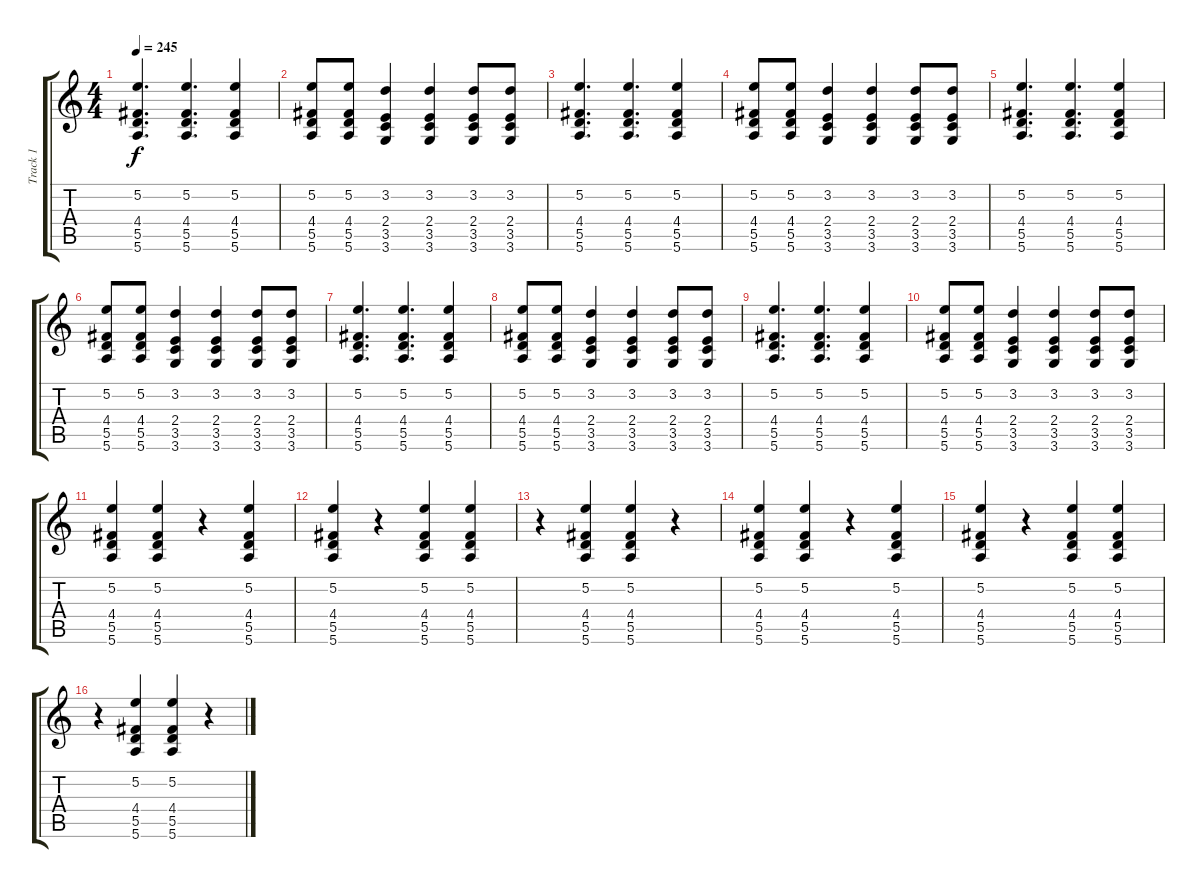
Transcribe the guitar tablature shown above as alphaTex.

\track ("Track 1" "Track 1") {instrument acousticguitarsteel}
\staff {score tabs}
\tuning (E4 B3 G3 D3 A2 E2) {hide}
\ts (4 4)
\tempo 245
\clef g2
\ks c
(5.2 4.4 5.5 5.6).4{d dy f} (5.2 4.4 5.5 5.6).4{d} (5.2 4.4 5.5 5.6).4 |
(5.2 4.4 5.5 5.6).8 (5.2 4.4 5.5 5.6).8 (3.2 2.4 3.5 3.6).4 (3.2 2.4 3.5 3.6).4 (3.2 2.4 3.5 3.6).8 (3.2 2.4 3.5 3.6).8 |
(5.2 4.4 5.5 5.6).4{d} (5.2 4.4 5.5 5.6).4{d} (5.2 4.4 5.5 5.6).4 |
(5.2 4.4 5.5 5.6).8 (5.2 4.4 5.5 5.6).8 (3.2 2.4 3.5 3.6).4 (3.2 2.4 3.5 3.6).4 (3.2 2.4 3.5 3.6).8 (3.2 2.4 3.5 3.6).8 |
(5.2 4.4 5.5 5.6).4{d} (5.2 4.4 5.5 5.6).4{d} (5.2 4.4 5.5 5.6).4 |
(5.2 4.4 5.5 5.6).8 (5.2 4.4 5.5 5.6).8 (3.2 2.4 3.5 3.6).4 (3.2 2.4 3.5 3.6).4 (3.2 2.4 3.5 3.6).8 (3.2 2.4 3.5 3.6).8 |
(5.2 4.4 5.5 5.6).4{d} (5.2 4.4 5.5 5.6).4{d} (5.2 4.4 5.5 5.6).4 |
(5.2 4.4 5.5 5.6).8 (5.2 4.4 5.5 5.6).8 (3.2 2.4 3.5 3.6).4 (3.2 2.4 3.5 3.6).4 (3.2 2.4 3.5 3.6).8 (3.2 2.4 3.5 3.6).8 |
(5.2 4.4 5.5 5.6).4{d} (5.2 4.4 5.5 5.6).4{d} (5.2 4.4 5.5 5.6).4 |
(5.2 4.4 5.5 5.6).8 (5.2 4.4 5.5 5.6).8 (3.2 2.4 3.5 3.6).4 (3.2 2.4 3.5 3.6).4 (3.2 2.4 3.5 3.6).8 (3.2 2.4 3.5 3.6).8 |
(5.2 4.4 5.5 5.6).4 (5.2 4.4 5.5 5.6).4 r.4 (5.2 4.4 5.5 5.6).4 |
(5.2 4.4 5.5 5.6).4 r.4 (5.2 4.4 5.5 5.6).4 (5.2 4.4 5.5 5.6).4 |
r.4 (5.2 4.4 5.5 5.6).4 (5.2 4.4 5.5 5.6).4 r.4 |
(5.2 4.4 5.5 5.6).4 (5.2 4.4 5.5 5.6).4 r.4 (5.2 4.4 5.5 5.6).4 |
(5.2 4.4 5.5 5.6).4 r.4 (5.2 4.4 5.5 5.6).4 (5.2 4.4 5.5 5.6).4 |
r.4 (5.2 4.4 5.5 5.6).4 (5.2 4.4 5.5 5.6).4 r.4
